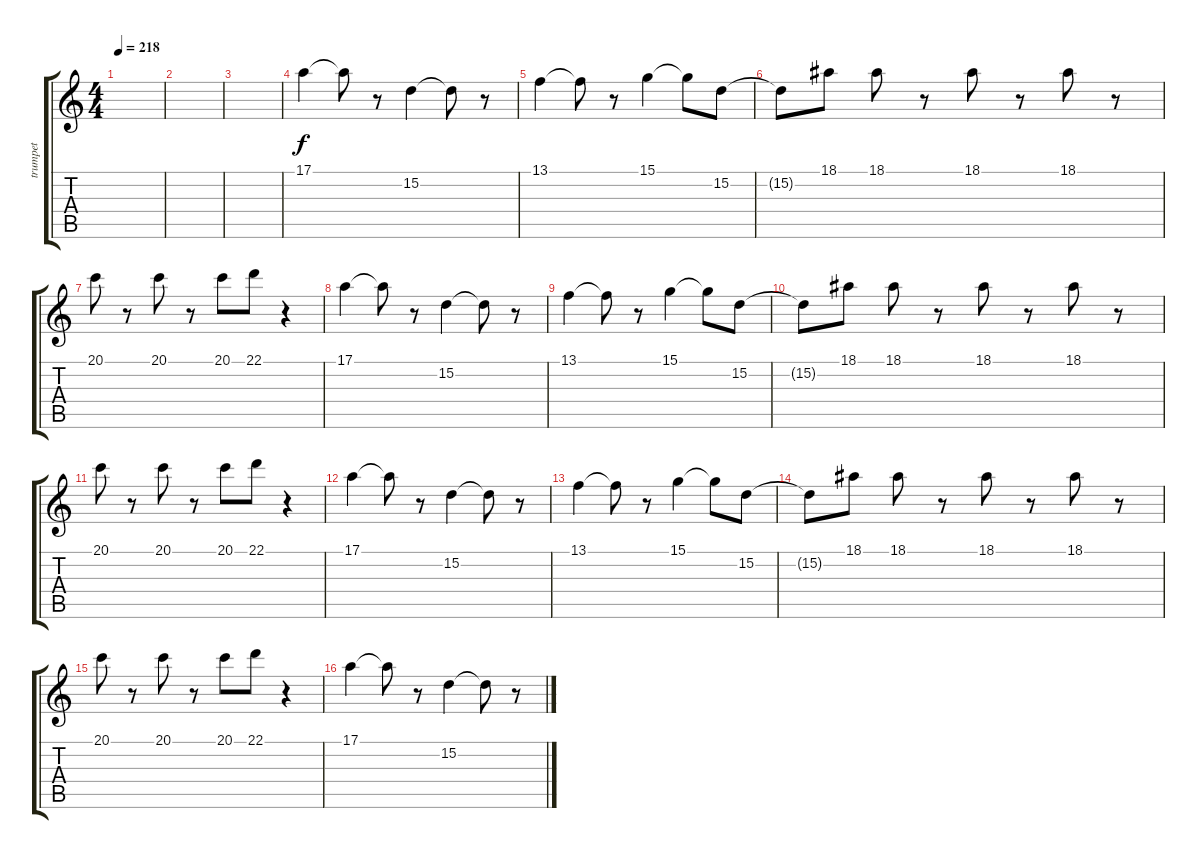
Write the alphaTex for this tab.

\track ("trumpet " "trumpet ") {instrument trumpet}
\staff {score tabs}
\tuning (E4 B3 G3 D3 A2 E2) {hide}
\ts (4 4)
\tempo 218
\clef g2
\ks c
|
|
|
17.1.4{balance 4} 17.1{t}.8 r.8 15.2.4 15.2{t}.8 r.8 |
13.1.4 13.1{t}.8 r.8 15.1.4 15.1{t}.8 15.2.8 |
15.2{t}.8 18.1.8{balance 12} 18.1.8 r.8 18.1.8 r.8 18.1.8 r.8 |
20.1.8 r.8 20.1.8 r.8 20.1.8 22.1.8 r.4 |
17.1.4{balance 4} 17.1{t}.8 r.8 15.2.4 15.2{t}.8 r.8 |
13.1.4 13.1{t}.8 r.8 15.1.4 15.1{t}.8 15.2.8 |
15.2{t}.8 18.1.8{balance 12} 18.1.8 r.8 18.1.8 r.8 18.1.8 r.8 |
20.1.8 r.8 20.1.8 r.8 20.1.8 22.1.8 r.4 |
17.1.4{balance 4} 17.1{t}.8 r.8 15.2.4 15.2{t}.8 r.8 |
13.1.4 13.1{t}.8 r.8 15.1.4 15.1{t}.8 15.2.8 |
15.2{t}.8 18.1.8{balance 12} 18.1.8 r.8 18.1.8 r.8 18.1.8 r.8 |
20.1.8 r.8 20.1.8 r.8 20.1.8 22.1.8 r.4 |
17.1.4{balance 4} 17.1{t}.8 r.8 15.2.4 15.2{t}.8 r.8
